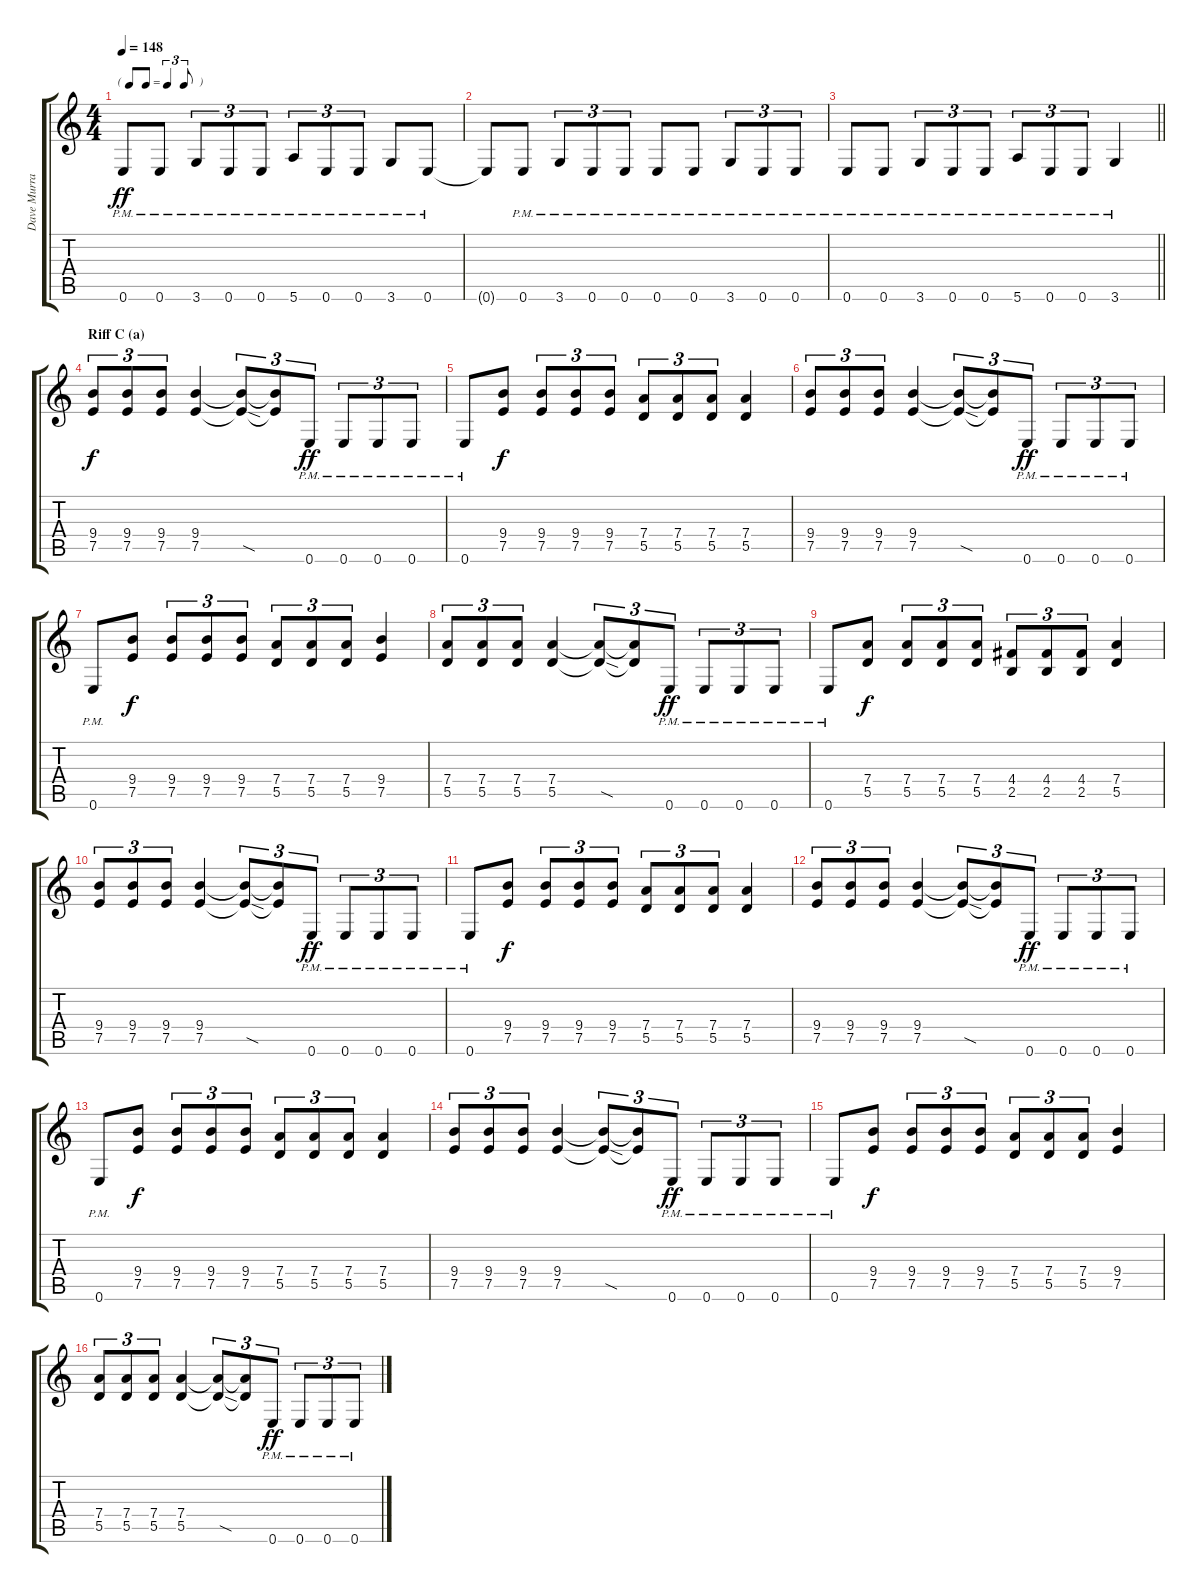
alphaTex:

\track ("Dave Murray" "Dave Murra") {instrument distortionguitar}
\staff {score tabs}
\tuning (E4 B3 G3 D3 A2 E2) {hide}
\ts (4 4)
\tf triplet8th
\tempo 148
\clef g2
\ks c
0.6{pm}.8{dy ff} 0.6{pm}.8 3.6{pm}.8{tu (3 2)} 0.6{pm}.8{tu (3 2)} 0.6{pm}.8{tu (3 2)} 5.6{pm}.8{tu (3 2)} 0.6{pm}.8{tu (3 2)} 0.6{pm}.8{tu (3 2)} 3.6{pm}.8 0.6{pm}.8 |
0.6{t}.8 0.6{pm}.8 3.6{pm}.8{tu (3 2)} 0.6{pm}.8{tu (3 2)} 0.6{pm}.8{tu (3 2)} 0.6{pm}.8 0.6{pm}.8 3.6{pm}.8{tu (3 2)} 0.6{pm}.8{tu (3 2)} 0.6{pm}.8{tu (3 2)} |
\barLineRight lightlight
0.6{pm}.8 0.6{pm}.8 3.6{pm}.8{tu (3 2)} 0.6{pm}.8{tu (3 2)} 0.6{pm}.8{tu (3 2)} 5.6{pm}.8{tu (3 2)} 0.6{pm}.8{tu (3 2)} 0.6{pm}.8{tu (3 2)} 3.6{pm}.4 |
\section ("" "Riff C (a)")
(9.4 7.5).8{tu (3 2) dy f} (9.4 7.5).8{tu (3 2)} (9.4 7.5).8{tu (3 2)} (9.4 7.5).4 (9.4{t} 7.5{sod t}).8{tu (3 2)} (9.4{t} 7.5{t}).8{tu (3 2)} 0.6{pm}.8{tu (3 2) dy ff} 0.6{pm}.8{tu (3 2)} 0.6{pm}.8{tu (3 2)} 0.6{pm}.8{tu (3 2)} |
0.6{pm}.8 (9.4 7.5).8{dy f} (9.4 7.5).8{tu (3 2)} (9.4 7.5).8{tu (3 2)} (9.4 7.5).8{tu (3 2)} (7.4 5.5).8{tu (3 2)} (7.4 5.5).8{tu (3 2)} (7.4 5.5).8{tu (3 2)} (7.4 5.5).4 |
(9.4 7.5).8{tu (3 2)} (9.4 7.5).8{tu (3 2)} (9.4 7.5).8{tu (3 2)} (9.4 7.5).4 (9.4{t} 7.5{sod t}).8{tu (3 2)} (9.4{t} 7.5{t}).8{tu (3 2)} 0.6{pm}.8{tu (3 2) dy ff} 0.6{pm}.8{tu (3 2)} 0.6{pm}.8{tu (3 2)} 0.6{pm}.8{tu (3 2)} |
0.6{pm}.8 (9.4 7.5).8{dy f} (9.4 7.5).8{tu (3 2)} (9.4 7.5).8{tu (3 2)} (9.4 7.5).8{tu (3 2)} (7.4 5.5).8{tu (3 2)} (7.4 5.5).8{tu (3 2)} (7.4 5.5).8{tu (3 2)} (9.4 7.5).4 |
(7.4 5.5).8{tu (3 2)} (7.4 5.5).8{tu (3 2)} (7.4 5.5).8{tu (3 2)} (7.4 5.5).4 (7.4{t} 5.5{sod t}).8{tu (3 2)} (7.4{t} 5.5{t}).8{tu (3 2)} 0.6{pm}.8{tu (3 2) dy ff} 0.6{pm}.8{tu (3 2)} 0.6{pm}.8{tu (3 2)} 0.6{pm}.8{tu (3 2)} |
0.6{pm}.8 (7.4 5.5).8{dy f} (7.4 5.5).8{tu (3 2)} (7.4 5.5).8{tu (3 2)} (7.4 5.5).8{tu (3 2)} (4.4 2.5).8{tu (3 2)} (4.4 2.5).8{tu (3 2)} (4.4 2.5).8{tu (3 2)} (7.4 5.5).4 |
(9.4 7.5).8{tu (3 2)} (9.4 7.5).8{tu (3 2)} (9.4 7.5).8{tu (3 2)} (9.4 7.5).4 (9.4{t} 7.5{sod t}).8{tu (3 2)} (9.4{t} 7.5{t}).8{tu (3 2)} 0.6{pm}.8{tu (3 2) dy ff} 0.6{pm}.8{tu (3 2)} 0.6{pm}.8{tu (3 2)} 0.6{pm}.8{tu (3 2)} |
0.6{pm}.8 (9.4 7.5).8{dy f} (9.4 7.5).8{tu (3 2)} (9.4 7.5).8{tu (3 2)} (9.4 7.5).8{tu (3 2)} (7.4 5.5).8{tu (3 2)} (7.4 5.5).8{tu (3 2)} (7.4 5.5).8{tu (3 2)} (7.4 5.5).4 |
(9.4 7.5).8{tu (3 2)} (9.4 7.5).8{tu (3 2)} (9.4 7.5).8{tu (3 2)} (9.4 7.5).4 (9.4{t} 7.5{sod t}).8{tu (3 2)} (9.4{t} 7.5{t}).8{tu (3 2)} 0.6{pm}.8{tu (3 2) dy ff} 0.6{pm}.8{tu (3 2)} 0.6{pm}.8{tu (3 2)} 0.6{pm}.8{tu (3 2)} |
0.6{pm}.8 (9.4 7.5).8{dy f} (9.4 7.5).8{tu (3 2)} (9.4 7.5).8{tu (3 2)} (9.4 7.5).8{tu (3 2)} (7.4 5.5).8{tu (3 2)} (7.4 5.5).8{tu (3 2)} (7.4 5.5).8{tu (3 2)} (7.4 5.5).4 |
(9.4 7.5).8{tu (3 2)} (9.4 7.5).8{tu (3 2)} (9.4 7.5).8{tu (3 2)} (9.4 7.5).4 (9.4{t} 7.5{sod t}).8{tu (3 2)} (9.4{t} 7.5{t}).8{tu (3 2)} 0.6{pm}.8{tu (3 2) dy ff} 0.6{pm}.8{tu (3 2)} 0.6{pm}.8{tu (3 2)} 0.6{pm}.8{tu (3 2)} |
0.6{pm}.8 (9.4 7.5).8{dy f} (9.4 7.5).8{tu (3 2)} (9.4 7.5).8{tu (3 2)} (9.4 7.5).8{tu (3 2)} (7.4 5.5).8{tu (3 2)} (7.4 5.5).8{tu (3 2)} (7.4 5.5).8{tu (3 2)} (9.4 7.5).4 |
(7.4 5.5).8{tu (3 2)} (7.4 5.5).8{tu (3 2)} (7.4 5.5).8{tu (3 2)} (7.4 5.5).4 (7.4{t} 5.5{sod t}).8{tu (3 2)} (7.4{t} 5.5{t}).8{tu (3 2)} 0.6{pm}.8{tu (3 2) dy ff} 0.6{pm}.8{tu (3 2)} 0.6{pm}.8{tu (3 2)} 0.6{pm}.8{tu (3 2)}
